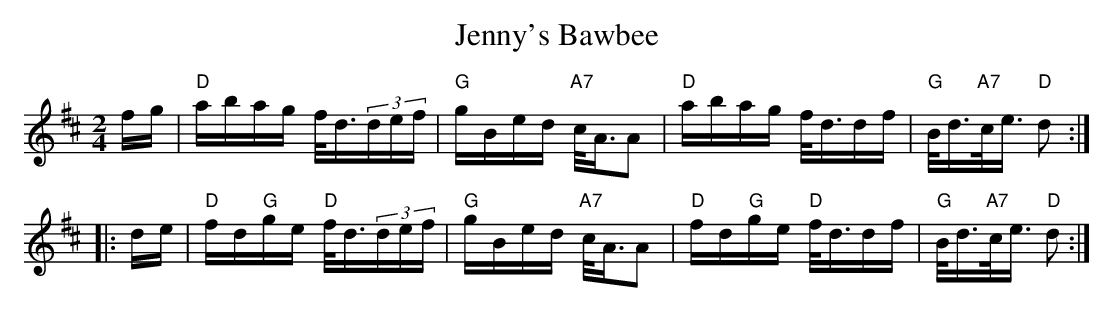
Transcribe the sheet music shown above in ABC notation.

X:1
T:Jenny's Bawbee
M:2/4
L:1/16
K:D
fg|"D"abag f<d(3def|"G"gBed "A7"c<AA2|\
"D"abag f<ddf|"G"B<d"A7"c<e "D"d2:|!
|:de|"D"fd"G"ge "D"f<d(3def|"G"gBed "A7"c<AA2|\
"D"fd"G"ge "D"f<ddf|"G"B<d"A7"c<e "D"d2:|]
